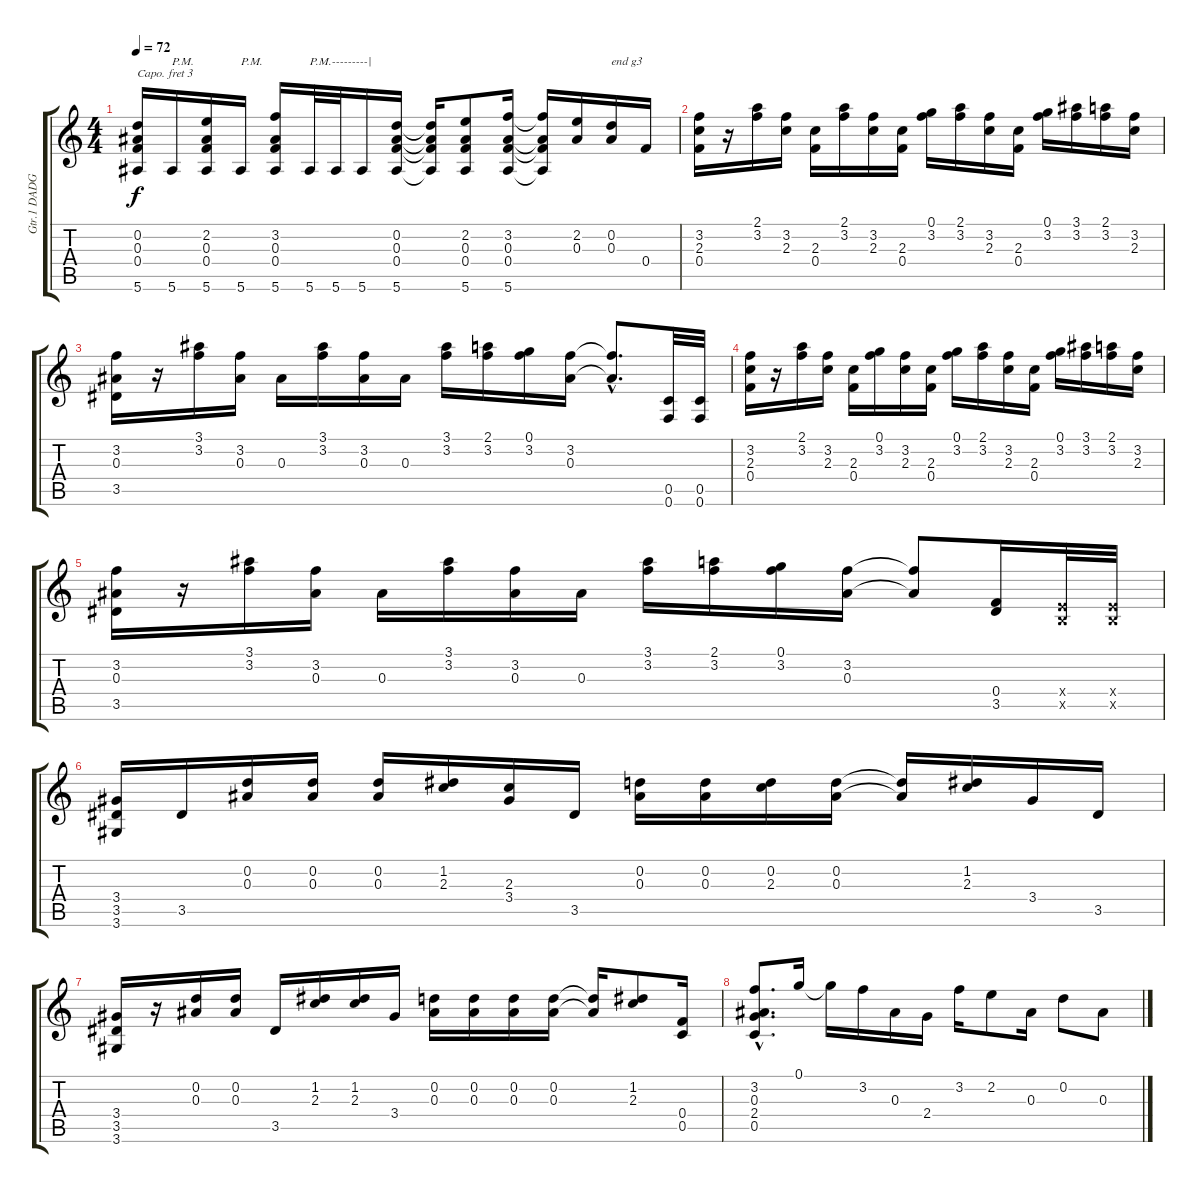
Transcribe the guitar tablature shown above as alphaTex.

\track ("Gtr.1 DADGBE Capo 3fret" "Gtr.1 DADG") {instrument distortionguitar}
\staff {score tabs}
\capo 3
\tuning (E4 B3 G3 D3 A2 D2) {hide}
\ts (4 4)
\tempo 72
\clef g2
\ks c
(0.2 0.3 0.4 5.6).16{dy f} 5.6.16{txt "P.M."} (2.2 0.3 0.4 5.6).16 5.6.16{txt "P.M."} (3.2 0.3 0.4 5.6).16 5.6.32{txt "P.M.---------|"} 5.6.32 5.6.16 (0.2 0.3 0.4 5.6).16 (0.2{t} 0.3{t} 0.4{t} 5.6{t}).16 (2.2 0.3 0.4 5.6).8 (3.2 0.3 0.4 5.6).16 (3.2{t} 0.3{t} 0.4{t} 5.6{t}).16 (2.2 0.3).16 (0.2 0.3).16{txt "end g3"} 0.4.16 |
(3.2 2.3 0.4).16 r.16 (2.1 3.2).16 (3.2 2.3).16 (2.3 0.4).16 (2.1 3.2).16 (3.2 2.3).16 (2.3 0.4).16 (0.1 3.2).16 (2.1 3.2).16 (3.2 2.3).16 (2.3 0.4).16 (0.1 3.2).16 (3.1 3.2).16 (2.1 3.2).16 (3.2 2.3).16 |
(3.2 0.3 3.5).16 r.16 (3.1 3.2).16 (3.2 0.3).16 0.3.16 (3.1 3.2).16 (3.2 0.3).16 0.3.16 (3.1 3.2).16 (2.1 3.2).16 (0.1 3.2).16 (3.2 0.3).16 (3.2{hac t} 0.3{hac t}).8{d} (0.5 0.6).32 (0.5 0.6).32 |
(3.2 2.3 0.4).16 r.16 (2.1 3.2).16 (3.2 2.3).16 (2.3 0.4).16 (0.1 3.2).16 (3.2 2.3).16 (2.3 0.4).16 (0.1 3.2).16 (2.1 3.2).16 (3.2 2.3).16 (2.3 0.4).16 (0.1 3.2).16 (3.1 3.2).16 (2.1 3.2).16 (3.2 2.3).16 |
(3.2 0.3 3.5).16 r.16 (3.1 3.2).16 (3.2 0.3).16 0.3.16 (3.1 3.2).16 (3.2 0.3).16 0.3.16 (3.1 3.2).16 (2.1 3.2).16 (0.1 3.2).16 (3.2 0.3).16 (3.2{t} 0.3{t}).8 (0.4 3.5).16 (-1.4{x} -1.5{x}).32 (-1.4{x} -1.5{x}).32 |
(3.4 3.5 3.6).16 3.5.16 (0.2 0.3).16 (0.2 0.3).16 (0.2 0.3).16 (1.2 2.3).16 (2.3 3.4).16 3.5.16 (0.2 0.3).16 (0.2 0.3).16 (0.2 2.3).16 (0.2 0.3).16 (0.2{t} 0.3{t}).16 (1.2 2.3).16 3.4.16 3.5.16 |
(3.4 3.5 3.6).16 r.16 (0.2 0.3).16 (0.2 0.3).16 3.5.16 (1.2 2.3).16 (1.2 2.3).16 3.4.16 (0.2 0.3).16 (0.2 0.3).16 (0.2 0.3).16 (0.2 0.3).16 (0.2{t} 0.3{t}).16 (1.2 2.3).8 (0.4 0.5).16 |
(3.2{hac} 0.3{hac} 2.4{hac} 0.5{hac}).8{d} 0.1.16 0.1{t}.16 3.2.16 0.3.16 2.4.16 3.2.16 2.2.8 0.3.16 0.2.8 0.3.8
